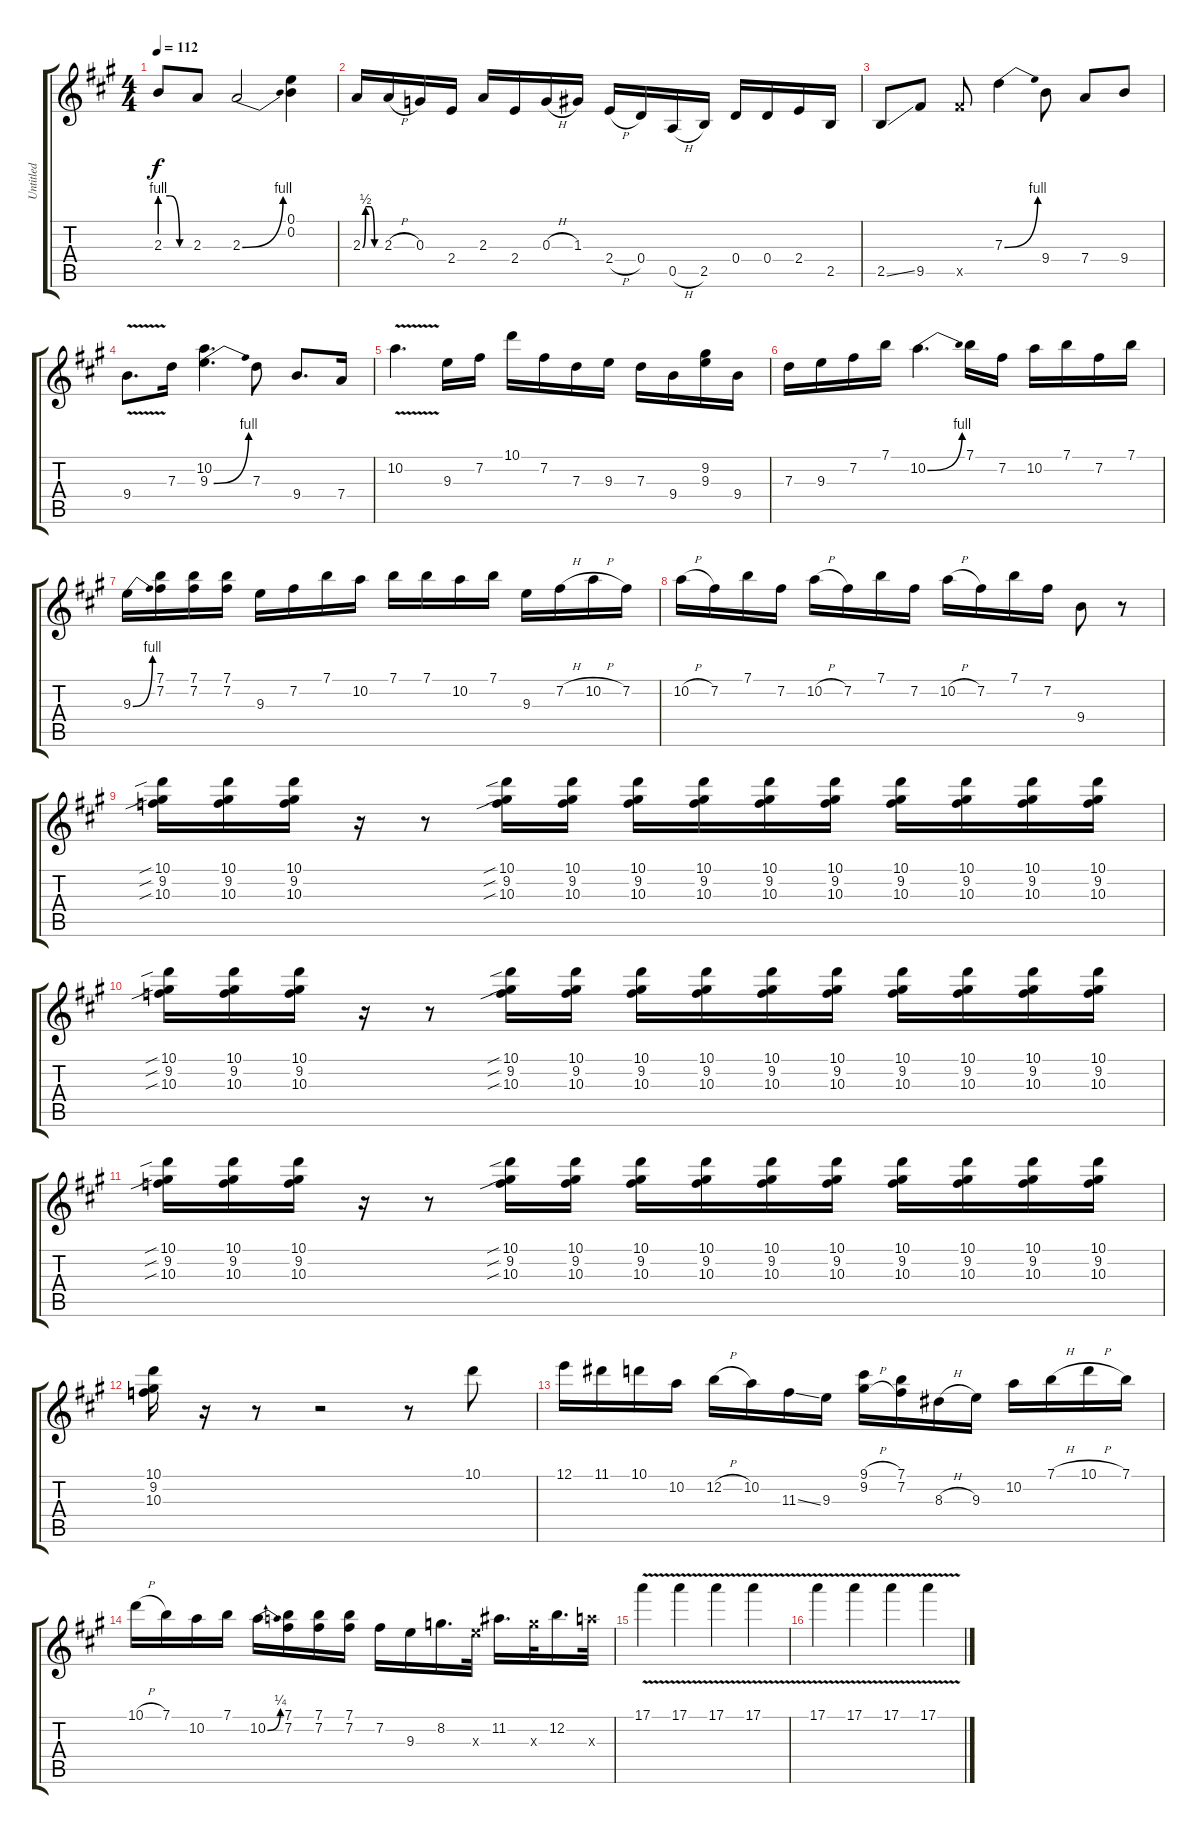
\track ("Untitled" "Untitled") {instrument distortionguitar}
\staff {score tabs}
\tuning (E4 B3 G3 D3 A2 E2) {hide}
\ts (4 4)
\tempo 112
\clef g2
\ks a
2.3{be (custom 0 4 20 4 40 0 60 0)}.8{dy f} 2.3.8 2.3{be (bend 0 0 60 4)}.2 (0.1 0.2).4 |
2.3{be (custom 0 0 10 2 25 2 40 0 60 0)}.16 2.3{h}.16 0.3.16 2.4.16 2.3.16 2.4.16 0.3{h}.16 1.3.16 2.4{h}.16 0.4.16 0.5{h}.16 2.5.16 0.4.16 0.4.16 2.4.16 2.5.16 |
2.5{ss}.8 9.5.8 9.5{x}.8 7.3{be (bend 0 0 60 4)}.4 9.4.8 7.4.8 9.4.8 |
9.4{v}.8{d} 7.3.16 (10.2 9.3{be (bend 0 0 60 4)}).4{d} 7.3.8 9.4.8{d} 7.4.16 |
10.2{v}.4{d} 9.3.16 7.2.16 10.1.16 7.2.16 7.3.16 9.3.16 7.3.16 9.4.16 (9.2 9.3).16 9.4.16 |
7.3.16 9.3.16 7.2.16 7.1.16 10.2{be (bend 0 0 60 4)}.4{d} 7.1.16 7.2.16 10.2.16 7.1.16 7.2.16 7.1.16 |
9.3{be (bend 0 0 60 4)}.16 (7.1 7.2).16 (7.1 7.2).16 (7.1 7.2).16 9.3.16 7.2.16 7.1.16 10.2.16 7.1.16 7.1.16 10.2.16 7.1.16 9.3.16 7.2{h}.16 10.2{h}.16 7.2.16 |
10.2{h}.16 7.2.16 7.1.16 7.2.16 10.2{h}.16 7.2.16 7.1.16 7.2.16 10.2{h}.16 7.2.16 7.1.16 7.2.16 9.4.8 r.8 |
(10.1{sib} 9.2{sib} 10.3{sib}).16 (10.1 9.2 10.3).16 (10.1 9.2 10.3).16 r.16 r.8 (10.1{sib} 9.2{sib} 10.3{sib}).16 (10.1 9.2 10.3).16 (10.1 9.2 10.3).16 (10.1 9.2 10.3).16 (10.1 9.2 10.3).16 (10.1 9.2 10.3).16 (10.1 9.2 10.3).16 (10.1 9.2 10.3).16 (10.1 9.2 10.3).16 (10.1 9.2 10.3).16 |
(10.1{sib} 9.2{sib} 10.3{sib}).16 (10.1 9.2 10.3).16 (10.1 9.2 10.3).16 r.16 r.8 (10.1{sib} 9.2{sib} 10.3{sib}).16 (10.1 9.2 10.3).16 (10.1 9.2 10.3).16 (10.1 9.2 10.3).16 (10.1 9.2 10.3).16 (10.1 9.2 10.3).16 (10.1 9.2 10.3).16 (10.1 9.2 10.3).16 (10.1 9.2 10.3).16 (10.1 9.2 10.3).16 |
(10.1{sib} 9.2{sib} 10.3{sib}).16 (10.1 9.2 10.3).16 (10.1 9.2 10.3).16 r.16 r.8 (10.1{sib} 9.2{sib} 10.3{sib}).16 (10.1 9.2 10.3).16 (10.1 9.2 10.3).16 (10.1 9.2 10.3).16 (10.1 9.2 10.3).16 (10.1 9.2 10.3).16 (10.1 9.2 10.3).16 (10.1 9.2 10.3).16 (10.1 9.2 10.3).16 (10.1 9.2 10.3).16 |
(10.1 9.2 10.3).16 r.16 r.8 r.2 r.8 10.1.8 |
12.1.16 11.1.16 10.1.16 10.2.16 12.2{h}.16 10.2.16 11.3{ss}.16 9.3.16 (9.1{h} 9.2{h}).16 (7.1 7.2).16 8.3{h}.16 9.3.16 10.2.16 7.1{h}.16 10.1{h}.16 7.1.16 |
10.1{h}.16 7.1.16 10.2.16 7.1.16 10.2{be (bend 0 0 60 1)}.16 (7.1 7.2).16 (7.1 7.2).16 (7.1 7.2).16 7.2.16 9.3.16 8.2.16{d} 9.3{x}.32 11.2.16{d} 12.3{x}.32 12.2.16{d} 14.3{x}.32 |
17.1{v}.4 17.1{v}.4 17.1{v}.4 17.1{v}.4 |
17.1{v}.4 17.1{v}.4 17.1{v}.4 17.1{v}.4
